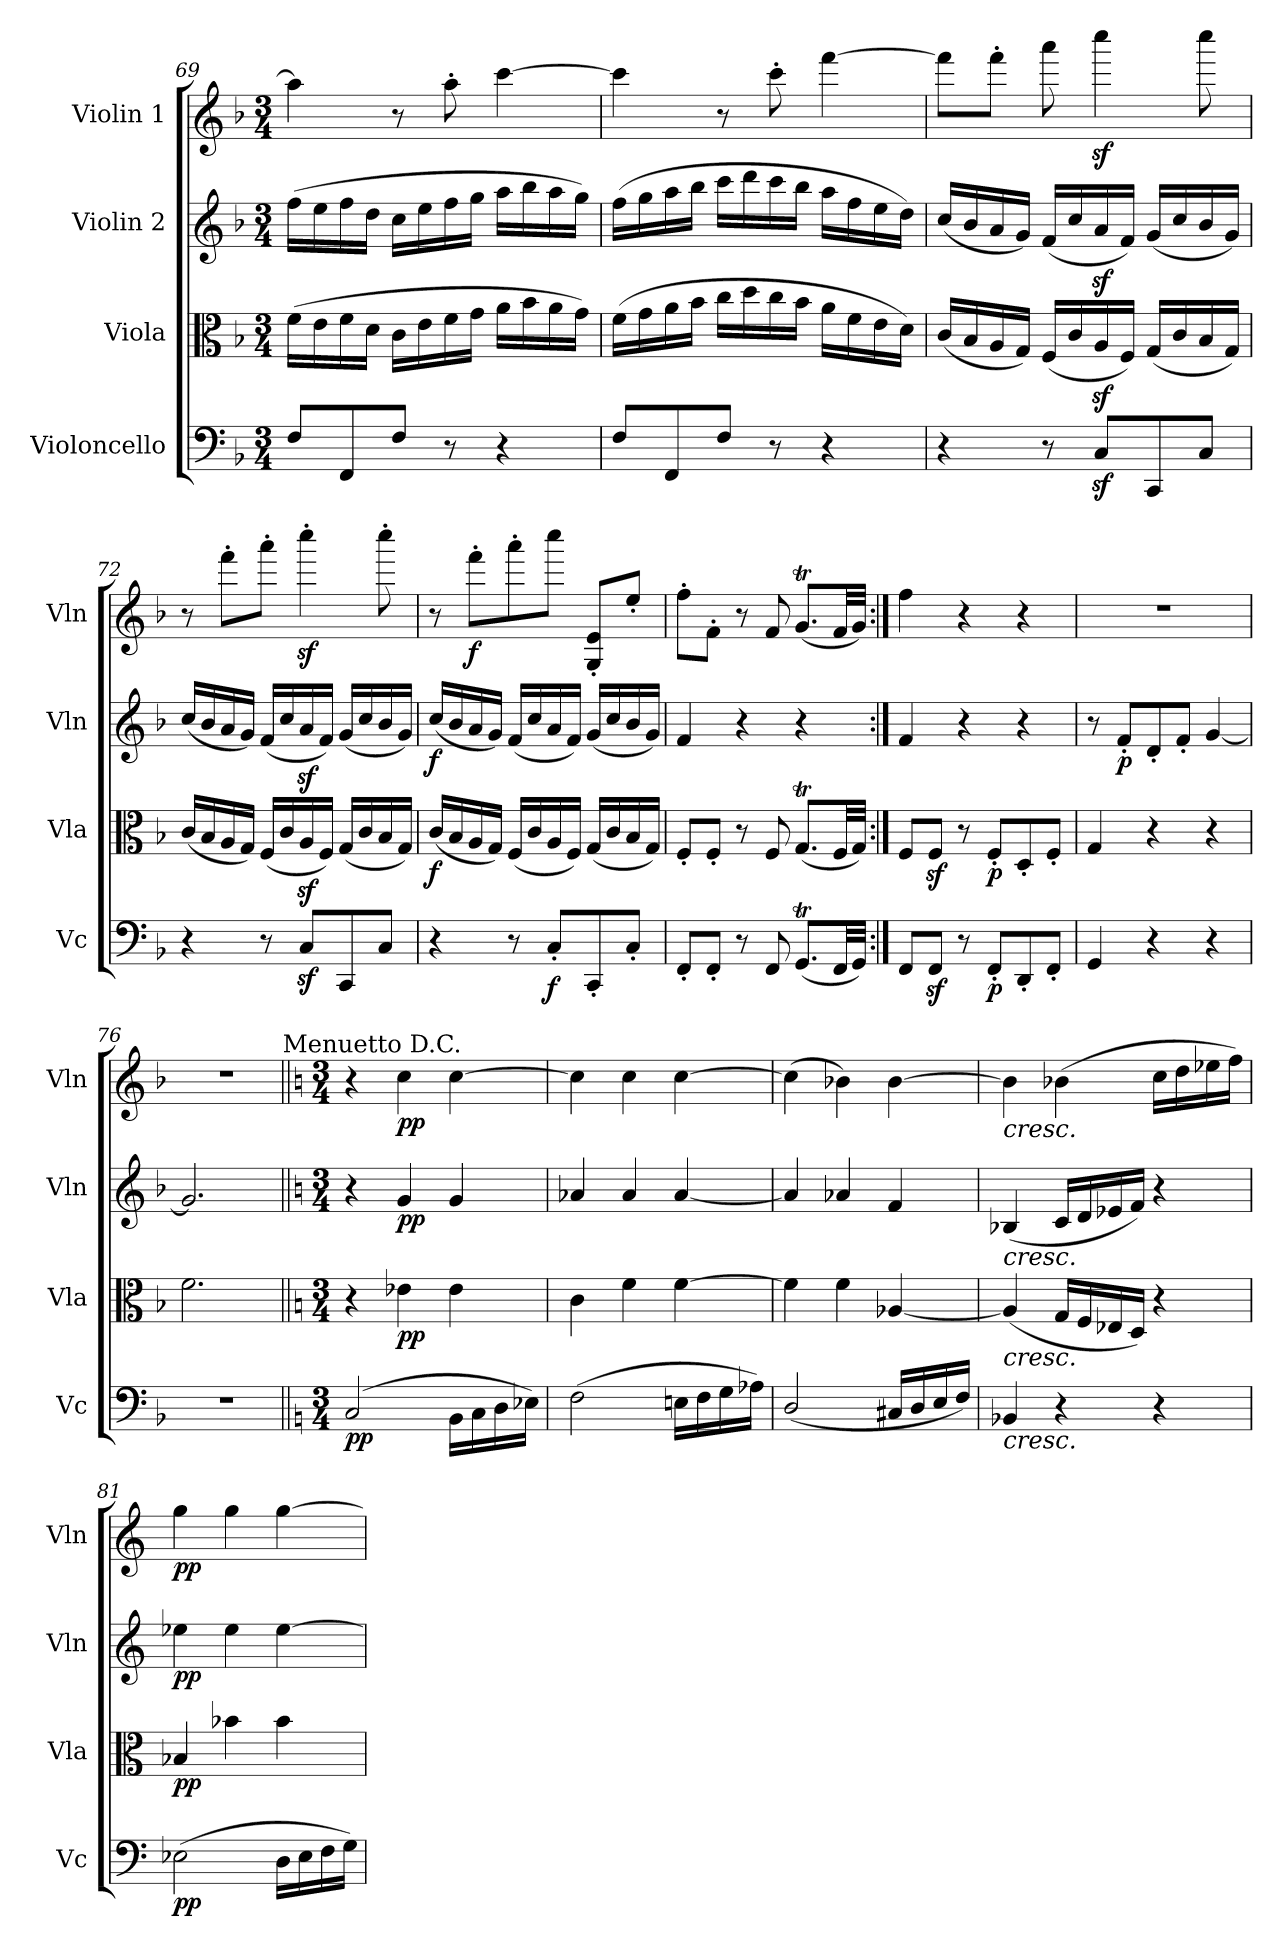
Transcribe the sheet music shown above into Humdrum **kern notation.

**kern	**dynam	**kern	**dynam	**kern	**dynam	**kern	**dynam
*part4	*part4	*part3	*part3	*part2	*part2	*part1	*part1
*staff4	*staff4	*staff3	*staff3	*staff2	*staff2	*staff1	*staff1
*I"Violoncello	*	*I"Viola	*	*I"Violin 2	*	*I"Violin 1	*
*I'Vc	*	*I'Vla	*	*I'Vln	*	*I'Vln	*
*clefF4	*	*clefC3	*	*clefG2	*	*clefG2	*
*k[b-]	*	*k[b-]	*	*k[b-]	*	*k[b-]	*
*M3/4	*	*M3/4	*	*M3/4	*	*M3/4	*
=69	=69	=69	=69	=69	=69	=69	=69
8F/L	.	(16f\LL	.	(16ff\LL	.	4aa\]	.
.	.	16e\	.	16ee\	.	.	.
8FF/	.	16f\	.	16ff\	.	.	.
.	.	16d\JJ	.	16dd\JJ	.	.	.
8F/J	.	16c\LL	.	16cc\LL	.	8r	.
.	.	16e\	.	16ee\	.	.	.
8r	.	16f\	.	16ff\	.	8aa'\	.
.	.	16g\JJ	.	16gg\JJ	.	.	.
4r	.	16a\LL	.	16aa\LL	.	[4ccc\	.
.	.	16b-\	.	16bb-\	.	.	.
.	.	16a\	.	16aa\	.	.	.
.	.	16g\JJ)	.	16gg\JJ)	.	.	.
!!LO:LB:g=z
=70	=70	=70	=70	=70	=70	=70	=70
8F/L	.	(16f\LL	.	(16ff\LL	.	4ccc\]	.
.	.	16g\	.	16gg\	.	.	.
8FF/	.	16a\	.	16aa\	.	.	.
.	.	16b-\JJ	.	16bb-\JJ	.	.	.
8F/J	.	16cc\LL	.	16ccc\LL	.	8r	.
.	.	16dd\	.	16ddd\	.	.	.
8r	.	16cc\	.	16ccc\	.	8ccc'\	.
.	.	16b-\JJ	.	16bb-\JJ	.	.	.
4r	.	16a\LL	.	16aa\LL	.	[>4fff\	.
.	.	16f\	.	16ff\	.	.	.
.	.	16e\	.	16ee\	.	.	.
.	.	16d\JJ)	.	16dd\JJ)	.	.	.
=71	=71	=71	=71	=71	=71	=71	=71
4r	.	(16c/LL	.	(16cc/LL	.	8fff\L]	.
.	.	16B-/	.	16b-/	.	.	.
.	.	16A/	.	16a/	.	8fff'\J	.
.	.	16G/JJ)	.	16g/JJ)	.	.	.
8r	.	(16F/LL	.	(16f/LL	.	8aaa\	.
.	.	16c/	.	16cc/	.	.	.
8Cz</L	.	16Az</	.	16az</	.	4ccccz<\	.
.	.	16F/JJ)	.	16f/JJ)	.	.	.
8CC/	.	(16G/LL	.	(16g/LL	.	.	.
.	.	16c/	.	16cc/	.	.	.
8C/J	.	16B-/	.	16b-/	.	8cccc\	.
.	.	16G/JJ)	.	16g/JJ)	.	.	.
!!LO:LB:g=z
=72	=72	=72	=72	=72	=72	=72	=72
4r	.	(16c/LL	.	(16cc/LL	.	8r	.
.	.	16B-/	.	16b-/	.	.	.
.	.	16A/	.	16a/	.	8fff'\L	.
.	.	16G/JJ)	.	16g/JJ)	.	.	.
8r	.	(16F/LL	.	(16f/LL	.	8aaa'\J	.
.	.	16c/	.	16cc/	.	.	.
8Cz</L	.	16Az</	.	16az</	.	4ccccz<'\	.
.	.	16F/JJ)	.	16f/JJ)	.	.	.
8CC/	.	(16G/LL	.	(16g/LL	.	.	.
.	.	16c/	.	16cc/	.	.	.
8C/J	.	16B-/	.	16b-/	.	8cccc'\	.
.	.	16G/JJ)	.	16g/JJ)	.	.	.
=73	=73	=73	=73	=73	=73	=73	=73
!	!	!	!LO:DY:b	!	!LO:DY:b	!	!
4r	.	(16c/LL	f	(16cc/LL	f	8r	.
.	.	16B-/	.	16b-/	.	.	.
!	!	!	!	!	!	!	!LO:DY:b
.	.	16A/	.	16a/	.	8fff'\L	f
.	.	16G/JJ)	.	16g/JJ)	.	.	.
8r	.	(16F/LL	.	(16f/LL	.	8aaa'\	.
.	.	16c/	.	16cc/	.	.	.
!	!LO:DY:b	!	!	!	!	!	!
8C'/L	f	16A/	.	16a/	.	8cccc\J	.
.	.	16F/JJ)	.	16f/JJ)	.	.	.
8CC'/	.	(16G/LL	.	(16g/LL	.	8G/' 8e/'L	.
.	.	16c/	.	16cc/	.	.	.
8C'/J	.	16B-/	.	16b-/	.	8ee'/J	.
.	.	16G/JJ)	.	16g/JJ)	.	.	.
=73X2	=73X2	=73X2	=73X2	=73X2	=73X2	=73X2	=73X2
8FF'/L	.	8F'/L	.	4f/	.	8ff'\L	.
8FF'/J	.	8F'/J	.	.	.	8f'\J	.
8r	.	8r	.	4r	.	8r	.
8FF/	.	8F/	.	.	.	8f/	.
(8.GGT/L	.	(8.GT/L	.	4r	.	(<8.gT/L	.
32FF/LL	.	32F/LL	.	.	.	32f/LL	.
32GG/JJJ)	.	32G/JJJ)	.	.	.	32g/JJJ)	.
=74:|!	=74:|!	=74:|!	=74:|!	=74:|!	=74:|!	=74:|!	=74:|!
8FF/L	.	8F/L	.	4f/	.	4ff\	.
8FFz</J	.	8Fz</J	.	.	.	.	.
8r	.	8r	.	4r	.	4r	.
!	!LO:DY:b	!	!LO:DY:b	!	!	!	!
8FF'/L	p	8F'/L	p	.	.	.	.
8DD'/	.	8D'/	.	4r	.	4r	.
8FF'/J	.	8F'/J	.	.	.	.	.
=75	=75	=75	=75	=75	=75	=75	=75
4GG/	.	4G/	.	8r	.	2.r	.
!	!	!	!	!	!LO:DY:b	!	!
.	.	.	.	8f'/L	p	.	.
4r	.	4r	.	8d'/	.	.	.
.	.	.	.	8f'/J	.	.	.
4r	.	4r	.	[4g/	.	.	.
=76	=76	=76	=76	=76	=76	=76	=76
2.r	.	2.f\	.	2.g/]	.	2.r	.
!	!	!	!	!	!	!LO:TX:a:t=Menuetto D.C.	!
!!LO:PB:g=z
=77||	=77||	=77||	=77||	=77||	=77||	=77||	=77||
*k[]	*	*k[]	*	*k[]	*	*k[]	*
*M3/4	*	*M3/4	*	*M3/4	*	*M3/4	*
!	!LO:DY:b	!	!	!	!	!	!
(2C/	pp	4r	.	4r	.	4r	.
!	!	!	!LO:DY:b	!	!LO:DY:b	!	!LO:DY:b
.	.	4e-X\	pp	4g/	pp	4cc\	pp
16BB\LL	.	4e-\	.	4g/	.	[>4cc\	.
16C\	.	.	.	.	.	.	.
16D\	.	.	.	.	.	.	.
16E-X\JJ)	.	.	.	.	.	.	.
=78	=78	=78	=78	=78	=78	=78	=78
(2F\	.	4c\	.	4a-X/	.	4cc\]	.
.	.	4f\	.	4a-/	.	4cc\	.
16En\LL	.	[4f\	.	[4a-/	.	[4cc\	.
16F\	.	.	.	.	.	.	.
16G\	.	.	.	.	.	.	.
16A-X\JJ)	.	.	.	.	.	.	.
=79	=79	=79	=79	=79	=79	=79	=79
(2D/	.	4f\]	.	4a-/]	.	(4cc\]	.
.	.	4f\	.	4a-X/	.	4b-X\)	.
16C#X/LL	.	[<4A-X/	.	4f/	.	[>4b-\	.
16D/	.	.	.	.	.	.	.
16E/	.	.	.	.	.	.	.
16F/JJ)	.	.	.	.	.	.	.
=80	=80	=80	=80	=80	=80	=80	=80
!	!	!	!	!	!	!LO:TX:b:i:t=cresc.	!
!	!	!	!	!LO:TX:b:i:t=cresc.	!	!	!
!	!	!LO:TX:b:i:t=cresc.	!	!	!	!	!
!LO:TX:b:i:t=cresc.	!	!	!	!	!	!	!
4BB-X/	.	(4A-/]	.	(4B-X/	.	4b-\]	.
4r	.	16G/LL	.	16c/LL	.	(>4b-X\	.
.	.	16F/	.	16d/	.	.	.
.	.	16E-X/	.	16e-X/	.	.	.
.	.	16D/JJ)	.	16f/JJ)	.	.	.
4r	.	4r	.	4r	.	16cc\LL	.
.	.	.	.	.	.	16dd\	.
.	.	.	.	.	.	16ee-X\	.
.	.	.	.	.	.	16ff\JJ)	.
=81	=81	=81	=81	=81	=81	=81	=81
!	!LO:DY:b	!	!LO:DY:b	!	!LO:DY:b	!	!LO:DY:b
(2E-X\	pp	4B-X/	pp	4ee-X\	pp	4gg\	pp
.	.	4b-X\	.	4ee-\	.	4gg\	.
16D\LL	.	4b-\	.	[4ee-\	.	[>4gg\	.
16E-\	.	.	.	.	.	.	.
16F\	.	.	.	.	.	.	.
16G\JJ)	.	.	.	.	.	.	.
=	=	=	=	=	=	=	=
*-	*-	*-	*-	*-	*-	*-	*-
